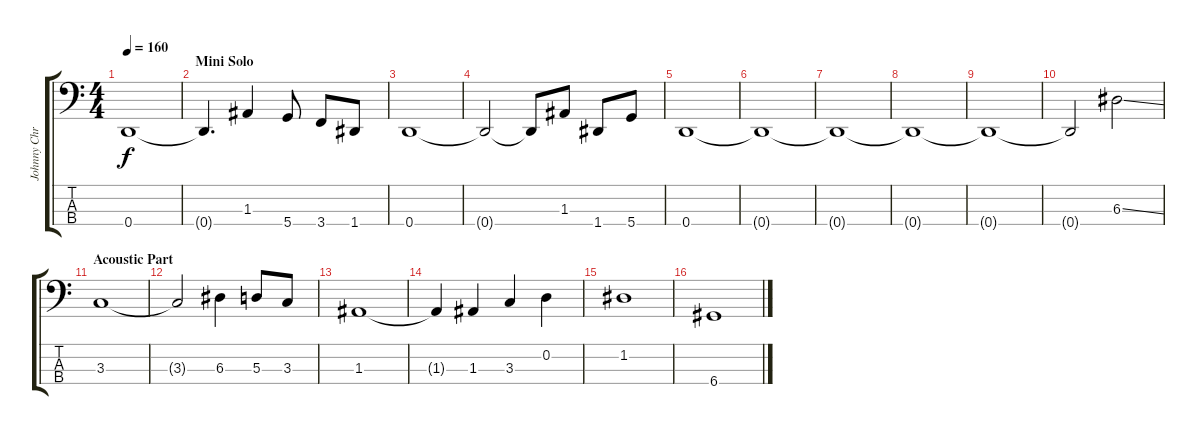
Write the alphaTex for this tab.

\track ("Johnny Christ" "Johnny Chr") {instrument electricbasspick}
\staff {score tabs}
\tuning (G2 D2 A1 D1) {hide}
\ts (4 4)
\tempo 160
\clef f4
\ks c
0.4{t}.1{dy f} |
\section ("" "Mini Solo")
0.4{t}.4{d} 1.3.4 5.4.8 3.4.8 1.4.8 |
0.4.1 |
0.4{t}.2 0.4{t}.8 1.3.8 1.4.8 5.4.8 |
0.4.1 |
0.4{t}.1 |
0.4{t}.1 |
0.4{t}.1 |
0.4{t}.1 |
0.4{t}.2 6.3{ss}.2 |
\section ("" "Acoustic Part")
3.3.1 |
3.3{t}.2 6.3.4 5.3.8 3.3.8 |
1.3.1 |
1.3{t}.4 1.3.4 3.3.4 0.2.4 |
1.2.1 |
6.4.1
